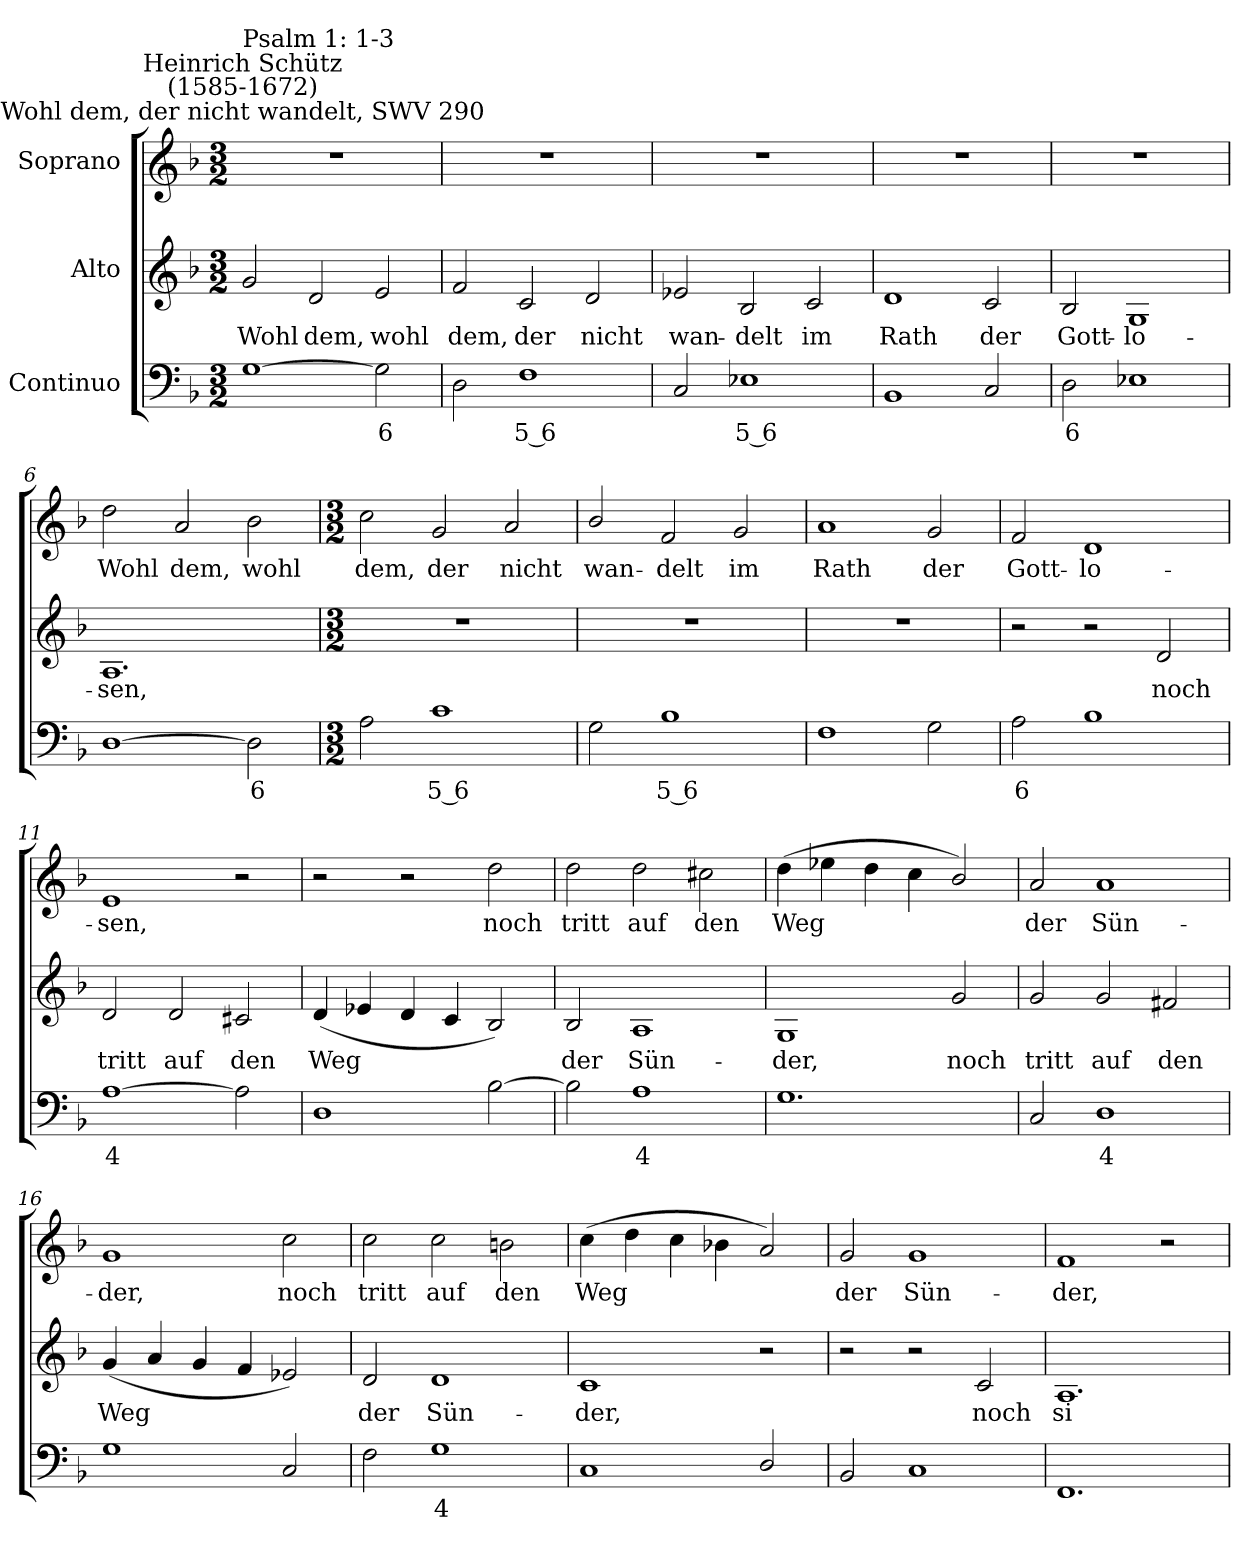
**kern	**text	**kern	**text	**kern	**text
*part3	*part3	*part2	*part2	*part1	*part1
*staff3	*staff3	*staff2	*staff2	*staff1	*staff1
*I"Continuo	*	*I"Alto	*	*I"Soprano	*
*clefF4	*	*clefG2	*	*clefG2	*
*k[b-]	*	*k[b-]	*	*k[b-]	*
*F:	*	*F:	*	*F:	*
*M3/2	*	*M3/2	*	*M3/2	*
=1	=1	=1	=1	=1	=1
!	!	!	!	!LO:TX:a:cj:t=Wohl dem, der nicht wandelt, SWV 290	!
!	!	!	!	!LO:TX:a:cj:t=Heinrich Schütz\n(1585-1672)	!
!	!	!	!	!LO:TX:a:t=Psalm 1&colon; 1-3	!
!	!	!	!LO:LY:b	!LO:N:vis=1	!
[1G	.	2g	Wohl	1.r	.
!	!	!	!LO:LY:b	!	!
.	.	2d	dem,	.	.
!	!LO:LY:b	!	!LO:LY:b	!	!
2G]	6	2e	wohl	.	.
=2	=2	=2	=2	=2	=2
!	!	!	!LO:LY:b	!LO:N:vis=1	!
2D	.	2f	dem,	1.r	.
!	!LO:LY:b	!	!LO:LY:b	!	!
1F	5 6	2c	der	.	.
!	!	!	!LO:LY:b	!	!
.	.	2d	nicht	.	.
=3	=3	=3	=3	=3	=3
!	!	!	!LO:LY:b	!LO:N:vis=1	!
2C	.	2e-X	wan-	1.r	.
!	!LO:LY:b	!	!LO:LY:b	!	!
1E-X	5 6	2B-	-delt	.	.
!	!	!	!LO:LY:b	!	!
.	.	2c	im	.	.
=4	=4	=4	=4	=4	=4
!	!	!	!LO:LY:b	!LO:N:vis=1	!
1BB-	.	1d	Rath	1.r	.
!	!	!	!LO:LY:b	!	!
2C	.	2c	der	.	.
=5	=5	=5	=5	=5	=5
!	!LO:LY:b	!	!LO:LY:b	!LO:N:vis=1	!
2D	6	2B-	Gott-	1.r	.
!	!	!	!LO:LY:b	!	!
1E-X	.	1G	-lo-	.	.
=6	=6	=6	=6	=6	=6
!	!	!	!LO:LY:b	!	!LO:LY:b
[1D	.	1.A	-sen,	2dd	Wohl
!	!	!	!	!	!LO:LY:b
.	.	.	.	2a	dem,
!	!LO:LY:b	!	!	!	!LO:LY:b
2D]	6	.	.	2b-	wohl
!!LO:LB:g=z
=7	=7	=7	=7	=7	=7
*M3/2	*	*M3/2	*	*M3/2	*
!	!	!LO:N:vis=1	!	!	!LO:LY:b
2A	.	1.r	.	2cc	dem,
!	!LO:LY:b	!	!	!	!LO:LY:b
1c	5 6	.	.	2g	der
!	!	!	!	!	!LO:LY:b
.	.	.	.	2a	nicht
=8	=8	=8	=8	=8	=8
!	!	!LO:N:vis=1	!	!	!LO:LY:b
2G	.	1.r	.	2b-/	wan-
!	!LO:LY:b	!	!	!	!LO:LY:b
1B-	5 6	.	.	2f	-delt
!	!	!	!	!	!LO:LY:b
.	.	.	.	2g	im
=9	=9	=9	=9	=9	=9
!	!	!LO:N:vis=1	!	!	!LO:LY:b
1F	.	1.r	.	1a	Rath
!	!	!	!	!	!LO:LY:b
2G	.	.	.	2g	der
=10	=10	=10	=10	=10	=10
!	!LO:LY:b	!	!	!	!LO:LY:b
2A	6	2r	.	2f	Gott-
!	!	!	!	!	!LO:LY:b
1B-	.	2r	.	1d	-lo-
!	!	!	!LO:LY:b	!	!
.	.	2d	noch	.	.
=11	=11	=11	=11	=11	=11
!	!LO:LY:b	!	!LO:LY:b	!	!LO:LY:b
[1A	4	2d	tritt	1e	-sen,
!	!	!	!LO:LY:b	!	!
.	.	2d	auf	.	.
!	!	!	!LO:LY:b	!	!
2A]	.	2c#X	den	2r	.
=12	=12	=12	=12	=12	=12
!	!	!	!LO:LY:b	!	!
1D	.	(<4d	Weg	2r	.
.	.	4e-X	.	.	.
.	.	4d	.	2r	.
.	.	4c	.	.	.
!	!	!	!	!	!LO:LY:b
[2B-	.	2B-)	.	2dd	noch
=13	=13	=13	=13	=13	=13
!	!	!	!LO:LY:b	!	!LO:LY:b
2B-]	.	2B-	der	2dd	tritt
!	!LO:LY:b	!	!LO:LY:b	!	!LO:LY:b
1A	4	1A	Sün-	2dd	auf
!	!	!	!	!	!LO:LY:b
.	.	.	.	2cc#X	den
!!LO:LB:g=z
=14	=14	=14	=14	=14	=14
!	!	!	!LO:LY:b	!	!LO:LY:b
1.G	.	1G	-der,	(>4dd	Weg
.	.	.	.	4ee-X	.
.	.	.	.	4dd	.
.	.	.	.	4cc	.
!	!	!	!LO:LY:b	!	!
.	.	2g	noch	2b-/)	.
=15	=15	=15	=15	=15	=15
!	!	!	!LO:LY:b	!	!LO:LY:b
2C	.	2g	tritt	2a	der
!	!LO:LY:b	!	!LO:LY:b	!	!LO:LY:b
1D	4	2g	auf	1a	Sün-
!	!	!	!LO:LY:b	!	!
.	.	2f#X	den	.	.
=16	=16	=16	=16	=16	=16
!	!	!	!LO:LY:b	!	!LO:LY:b
1G	.	(<4g	Weg	1g	-der,
.	.	4a	.	.	.
.	.	4g	.	.	.
.	.	4f	.	.	.
!	!	!	!	!	!LO:LY:b
2C	.	2e-X)	.	2cc	noch
=17	=17	=17	=17	=17	=17
!	!	!	!LO:LY:b	!	!LO:LY:b
2F	.	2d	der	2cc	tritt
!	!LO:LY:b	!	!LO:LY:b	!	!LO:LY:b
1G	4	1d	Sün-	2cc	auf
!	!	!	!	!	!LO:LY:b
.	.	.	.	2bn	den
=18	=18	=18	=18	=18	=18
!	!	!	!LO:LY:b	!	!LO:LY:b
1C	.	1c	-der,	(>4cc	Weg
.	.	.	.	4dd	.
.	.	.	.	4cc	.
.	.	.	.	4b-X	.
2D/	.	2r	.	2a)	.
=19	=19	=19	=19	=19	=19
!	!	!	!	!	!LO:LY:b
2BB-	.	2r	.	2g	der
!	!	!	!	!	!LO:LY:b
1C	.	2r	.	1g	Sün-
!	!	!	!LO:LY:b	!	!
.	.	2c	noch	.	.
=20	=20	=20	=20	=20	=20
!	!	!	!LO:LY:b	!	!LO:LY:b
1.FF	.	1.A	si-	1f	-der,
.	.	.	.	2r	.
=	=	=	=	=	=
*-	*-	*-	*-	*-	*-
